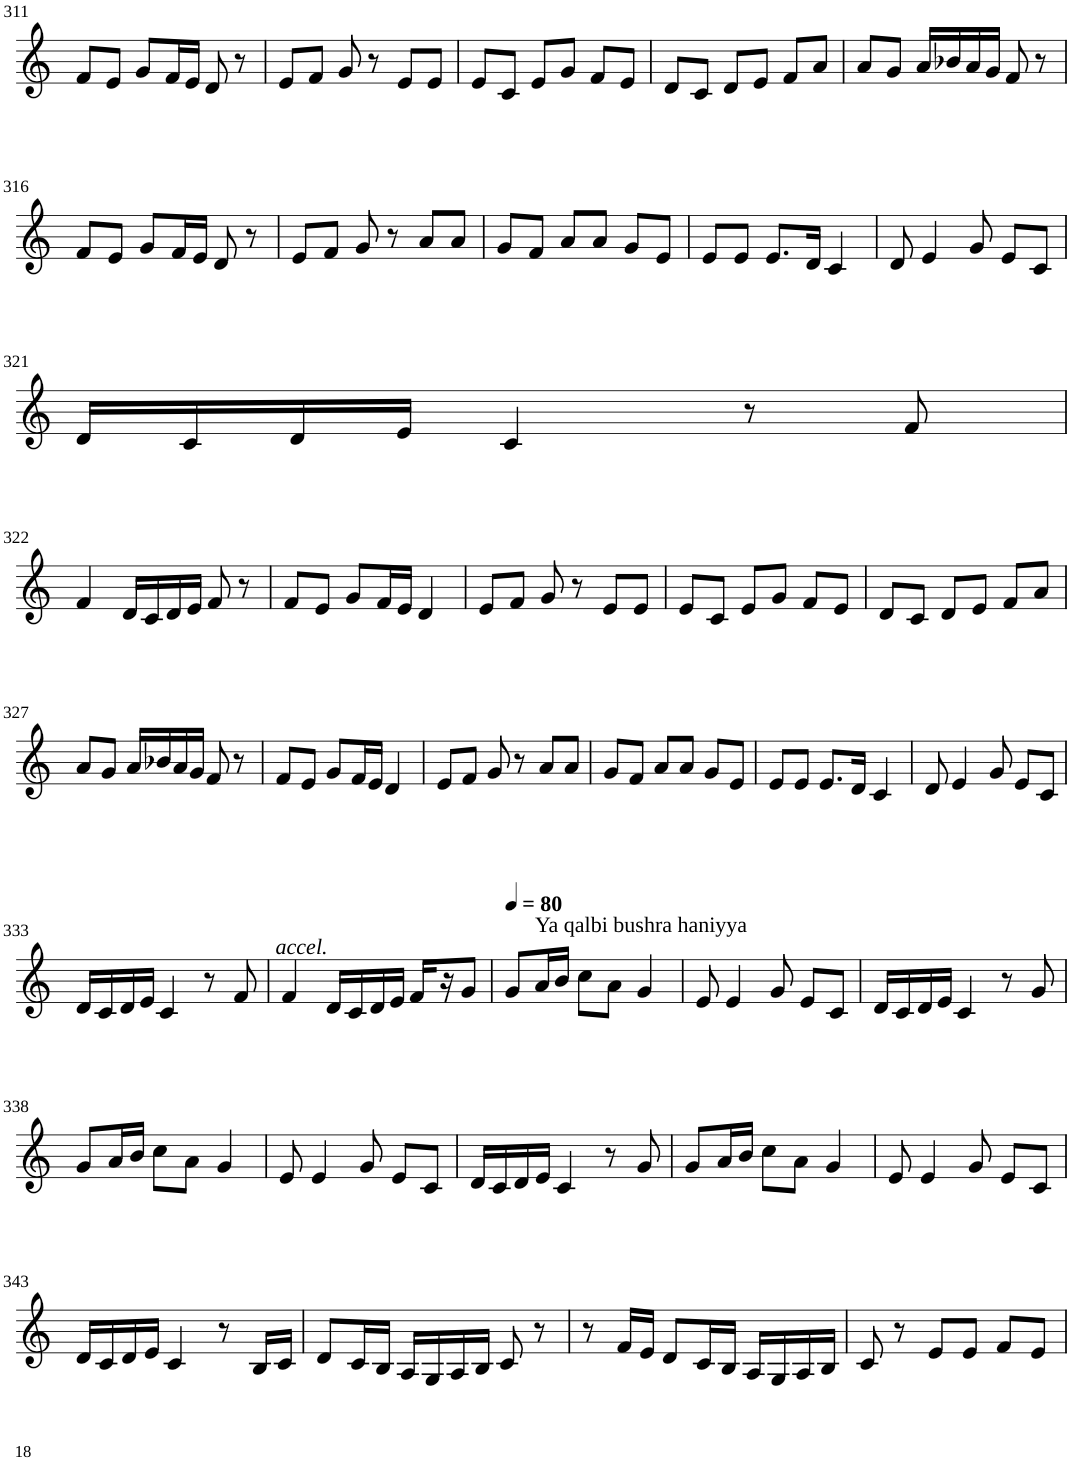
**kern
*part1
*staff1
*I"Violin
!!LO:PB:g=z
*clefG2
*k[]
*M3/4
=311
8f/L
8e/J
8g/L
16f/L
16e/JJ
8d/
8r
=312
8e/L
8f/J
8g/
8r
8e/L
8e/J
=313
8e/L
8c/J
8e/L
8g/J
8f/L
8e/J
=314
8d/L
8c/J
8d/L
8e/J
8f/L
8a/J
=315
8a/L
8g/J
16a/LL
16b-X/
16a/
16g/JJ
8f/
8r
!!LO:LB:g=z
=316
8f/L
8e/J
8g/L
16f/L
16e/JJ
8d/
8r
=317
8e/L
8f/J
8g/
8r
8a/L
8a/J
=318
8g/L
8f/J
8a/L
8a/J
8g/L
8e/J
=319
8e/L
8e/J
8.e/L
16d/Jk
4c/
=320
8d/
4e/
8g/
8e/L
8c/J
!!LO:LB:g=z
=321
16d/LL
16c/
16d/
16e/JJ
4c/
8r
8f/
!!LO:LB:g=z
=322
4f/
16d/LL
16c/
16d/
16e/JJ
8f/
8r
=323
8f/L
8e/J
8g/L
16f/L
16e/JJ
4d/
=324
8e/L
8f/J
8g/
8r
8e/L
8e/J
=325
8e/L
8c/J
8e/L
8g/J
8f/L
8e/J
=326
8d/L
8c/J
8d/L
8e/J
8f/L
8a/J
!!LO:LB:g=z
=327
8a/L
8g/J
16a/LL
16b-X/
16a/
16g/JJ
8f/
8r
=328
!LO:TX:b:i:t=accel.
8f/L
8e/J
8g/L
16f/L
16e/JJ
4d/
=329
8e/L
8f/J
8g/
8r
8a/L
8a/J
=330
8g/L
8f/J
8a/L
8a/J
8g/L
8e/J
=331
8e/L
8e/J
8.e/L
16d/Jk
4c/
=332
8d/
4e/
8g/
8e/L
8c/J
!!LO:LB:g=z
=333
16d/LL
16c/
16d/
16e/JJ
4c/
8r
8f/
=334
4f/
16d/LL
16c/
16d/
16e/JJ
16f/LL
16r
8g/J
=335
*MM80
8g/L
!LO:TX:a:t=Ya qalbi bushra haniyya
16a/L
16b/JJ
8cc\L
8a\J
4g/
=336
8e/
4e/
8g/
8e/L
8c/J
=337
16d/LL
16c/
16d/
16e/JJ
4c/
8r
8g/
!!LO:LB:g=z
=338
8g/L
16a/L
16b/JJ
8cc\L
8a\J
4g/
=339
8e/
4e/
8g/
8e/L
8c/J
=340
16d/LL
16c/
16d/
16e/JJ
4c/
8r
8g/
=341
8g/L
16a/L
16b/JJ
8cc\L
8a\J
4g/
=342
8e/
4e/
8g/
8e/L
8c/J
!!LO:LB:g=z
=343
16d/LL
16c/
16d/
16e/JJ
4c/
8r
16B/LL
16c/JJ
=344
8d/L
16c/L
16B/JJ
16A/LL
16G/
16A/
16B/JJ
8c/
8r
=345
8r
16f/LL
16e/JJ
8d/L
16c/L
16B/JJ
16A/LL
16G/
16A/
16B/JJ
=346
8c/
8r
8e/L
8e/J
8f/L
8e/J
=
*-
